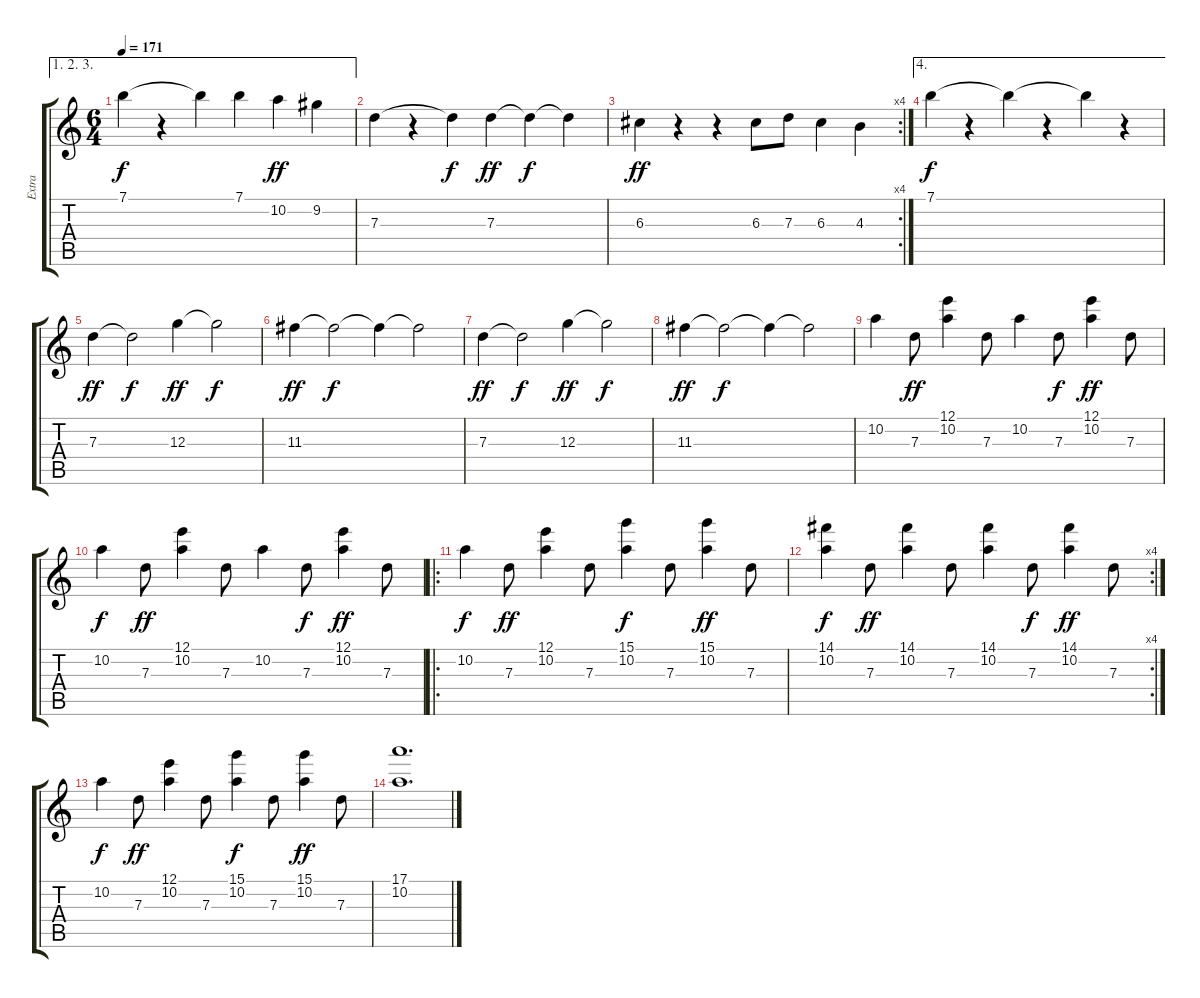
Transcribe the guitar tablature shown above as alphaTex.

\track ("Extra" "Extra") {instrument electricguitarjazz}
\staff {score tabs}
\tuning (E4 B3 G3 D3 A2 E2) {hide}
\ae (1 2 3)
\ts (6 4)
\tempo 171
\clef g2
\ks c
7.1.4{dy f} r.4 7.1{t}.4 7.1.4 10.2.4{dy ff} 9.2.4 |
7.3.4 r.4 7.3{t}.4{dy f} 7.3.4{dy ff} 7.3{t}.4{dy f} 7.3{t}.4 |
\rc 4
6.3.4{dy ff} r.4 r.4 6.3.8 7.3.8 6.3.4 4.3.4 |
\ae 4
7.1.4{dy f} r.4 7.1{t}.4 r.4 7.1{t}.4 r.4 |
7.3.4{dy ff} 7.3{t}.2{dy f} 12.3.4{dy ff} 12.3{t}.2{dy f} |
11.3.4{dy ff} 11.3{t}.2{dy f} 11.3{t}.4 11.3{t}.2 |
7.3.4{dy ff} 7.3{t}.2{dy f} 12.3.4{dy ff} 12.3{t}.2{dy f} |
11.3.4{dy ff} 11.3{t}.2{dy f} 11.3{t}.4 11.3{t}.2 |
10.2.4 7.3.8{dy ff} (12.1 10.2).4 7.3.8 10.2.4 7.3.8{dy f} (12.1 10.2).4{dy ff} 7.3.8 |
10.2.4{dy f} 7.3.8{dy ff} (12.1 10.2).4 7.3.8 10.2.4 7.3.8{dy f} (12.1 10.2).4{dy ff} 7.3.8 |
\ro
10.2.4{dy f} 7.3.8{dy ff} (12.1 10.2).4 7.3.8 (15.1 10.2).4{dy f} 7.3.8 (15.1 10.2).4{dy ff} 7.3.8 |
\rc 4
(14.1 10.2).4{dy f} 7.3.8{dy ff} (14.1 10.2).4 7.3.8 (14.1 10.2).4 7.3.8{dy f} (14.1 10.2).4{dy ff} 7.3.8 |
10.2.4{dy f} 7.3.8{dy ff} (12.1 10.2).4 7.3.8 (15.1 10.2).4{dy f} 7.3.8 (15.1 10.2).4{dy ff} 7.3.8 |
(17.1 10.2).1{d}
